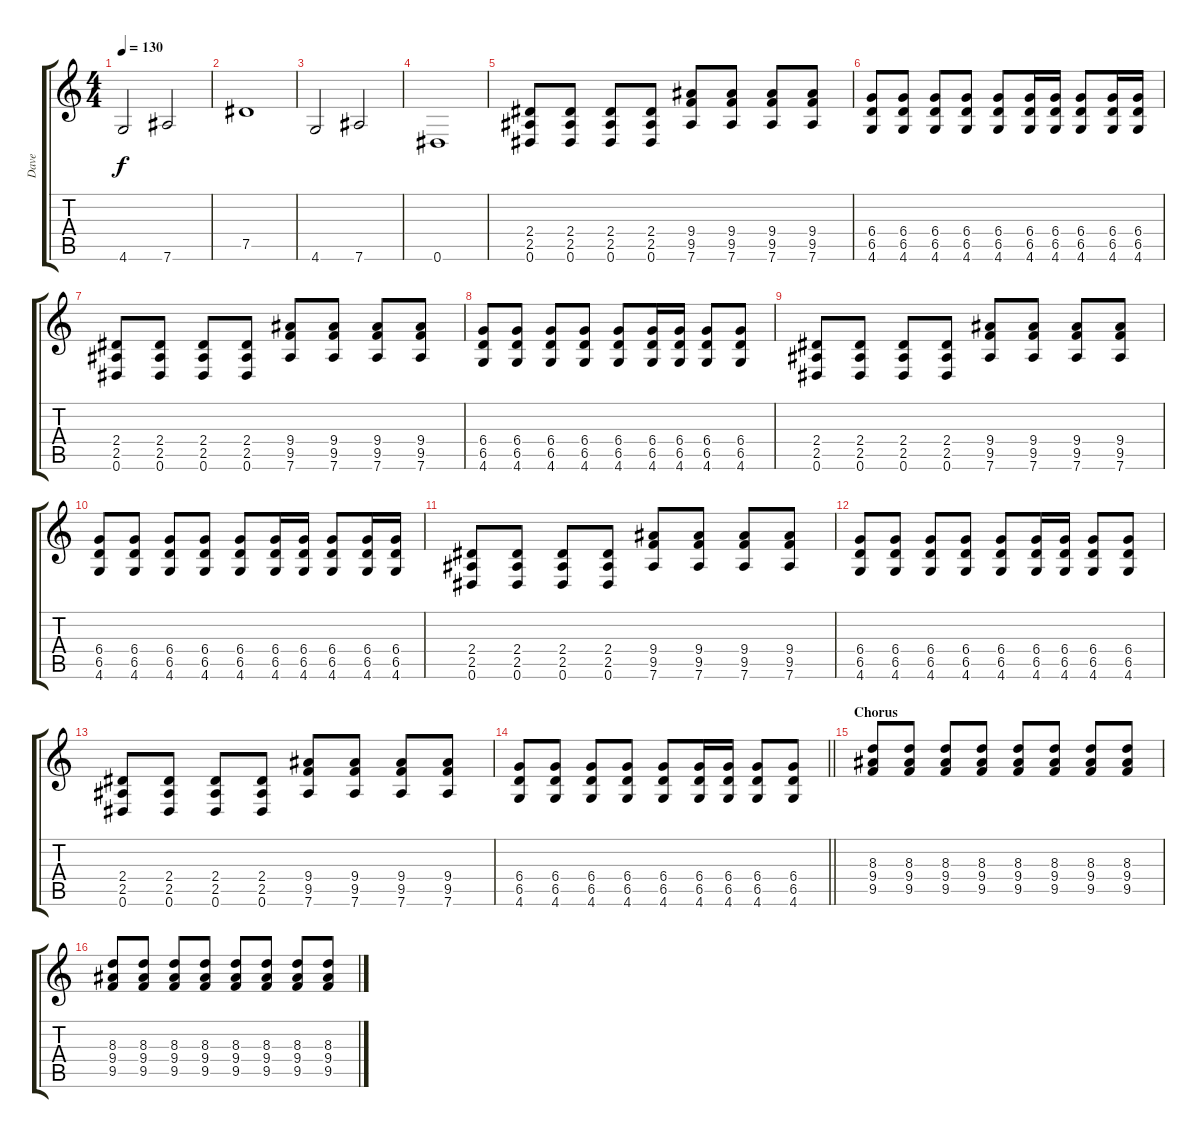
\track ("Dave" "Dave") {instrument overdrivenguitar}
\staff {score tabs}
\tuning (Eb4 Bb3 Gb3 Db3 Ab2 Eb2) {hide}
\ts (4 4)
\tempo 130
\clef g2
\ks c
4.6.2{dy f} 7.6.2 |
7.5.1 |
4.6.2 7.6.2 |
0.6.1 |
(2.4 2.5 0.6).8 (2.4 2.5 0.6).8{instrument electricguitarmuted} (2.4 2.5 0.6).8 (2.4 2.5 0.6).8{instrument overdrivenguitar} (9.4 9.5 7.6).8 (9.4 9.5 7.6).8{instrument electricguitarmuted} (9.4 9.5 7.6).8 (9.4 9.5 7.6).8{instrument overdrivenguitar} |
(6.4 6.5 4.6).8 (6.4 6.5 4.6).8{instrument electricguitarmuted} (6.4 6.5 4.6).8 (6.4 6.5 4.6).8 (6.4 6.5 4.6).8 (6.4 6.5 4.6).16 (6.4 6.5 4.6).16 (6.4 6.5 4.6).8 (6.4 6.5 4.6).16 (6.4 6.5 4.6).16 |
(2.4 2.5 0.6).8{instrument overdrivenguitar} (2.4 2.5 0.6).8{instrument electricguitarmuted} (2.4 2.5 0.6).8 (2.4 2.5 0.6).8{instrument overdrivenguitar} (9.4 9.5 7.6).8 (9.4 9.5 7.6).8{instrument electricguitarmuted} (9.4 9.5 7.6).8 (9.4 9.5 7.6).8{instrument overdrivenguitar} |
(6.4 6.5 4.6).8 (6.4 6.5 4.6).8{instrument electricguitarmuted} (6.4 6.5 4.6).8 (6.4 6.5 4.6).8 (6.4 6.5 4.6).8 (6.4 6.5 4.6).16 (6.4 6.5 4.6).16 (6.4 6.5 4.6).8 (6.4 6.5 4.6).8 |
(2.4 2.5 0.6).8{instrument overdrivenguitar} (2.4 2.5 0.6).8{instrument electricguitarmuted} (2.4 2.5 0.6).8 (2.4 2.5 0.6).8{instrument overdrivenguitar} (9.4 9.5 7.6).8 (9.4 9.5 7.6).8{instrument electricguitarmuted} (9.4 9.5 7.6).8 (9.4 9.5 7.6).8{instrument overdrivenguitar} |
(6.4 6.5 4.6).8 (6.4 6.5 4.6).8{instrument electricguitarmuted} (6.4 6.5 4.6).8 (6.4 6.5 4.6).8 (6.4 6.5 4.6).8 (6.4 6.5 4.6).16 (6.4 6.5 4.6).16 (6.4 6.5 4.6).8 (6.4 6.5 4.6).16 (6.4 6.5 4.6).16 |
(2.4 2.5 0.6).8{instrument overdrivenguitar} (2.4 2.5 0.6).8{instrument electricguitarmuted} (2.4 2.5 0.6).8 (2.4 2.5 0.6).8{instrument overdrivenguitar} (9.4 9.5 7.6).8 (9.4 9.5 7.6).8{instrument electricguitarmuted} (9.4 9.5 7.6).8 (9.4 9.5 7.6).8{instrument overdrivenguitar} |
(6.4 6.5 4.6).8 (6.4 6.5 4.6).8{instrument electricguitarmuted} (6.4 6.5 4.6).8 (6.4 6.5 4.6).8 (6.4 6.5 4.6).8 (6.4 6.5 4.6).16 (6.4 6.5 4.6).16 (6.4 6.5 4.6).8 (6.4 6.5 4.6).8 |
(2.4 2.5 0.6).8{instrument overdrivenguitar} (2.4 2.5 0.6).8{instrument electricguitarmuted} (2.4 2.5 0.6).8 (2.4 2.5 0.6).8{instrument overdrivenguitar} (9.4 9.5 7.6).8 (9.4 9.5 7.6).8{instrument electricguitarmuted} (9.4 9.5 7.6).8 (9.4 9.5 7.6).8{instrument overdrivenguitar} |
\barLineRight lightlight
(6.4 6.5 4.6).8 (6.4 6.5 4.6).8{instrument electricguitarmuted} (6.4 6.5 4.6).8 (6.4 6.5 4.6).8 (6.4 6.5 4.6).8 (6.4 6.5 4.6).16 (6.4 6.5 4.6).16 (6.4 6.5 4.6).8 (6.4 6.5 4.6).8 |
\section ("" "Chorus")
(8.3 9.4 9.5).8{instrument overdrivenguitar} (8.3 9.4 9.5).8 (8.3 9.4 9.5).8 (8.3 9.4 9.5).8 (8.3 9.4 9.5).8 (8.3 9.4 9.5).8 (8.3 9.4 9.5).8 (8.3 9.4 9.5).8 |
(8.3 9.4 9.5).8{instrument overdrivenguitar} (8.3 9.4 9.5).8 (8.3 9.4 9.5).8 (8.3 9.4 9.5).8 (8.3 9.4 9.5).8 (8.3 9.4 9.5).8 (8.3 9.4 9.5).8 (8.3 9.4 9.5).8
